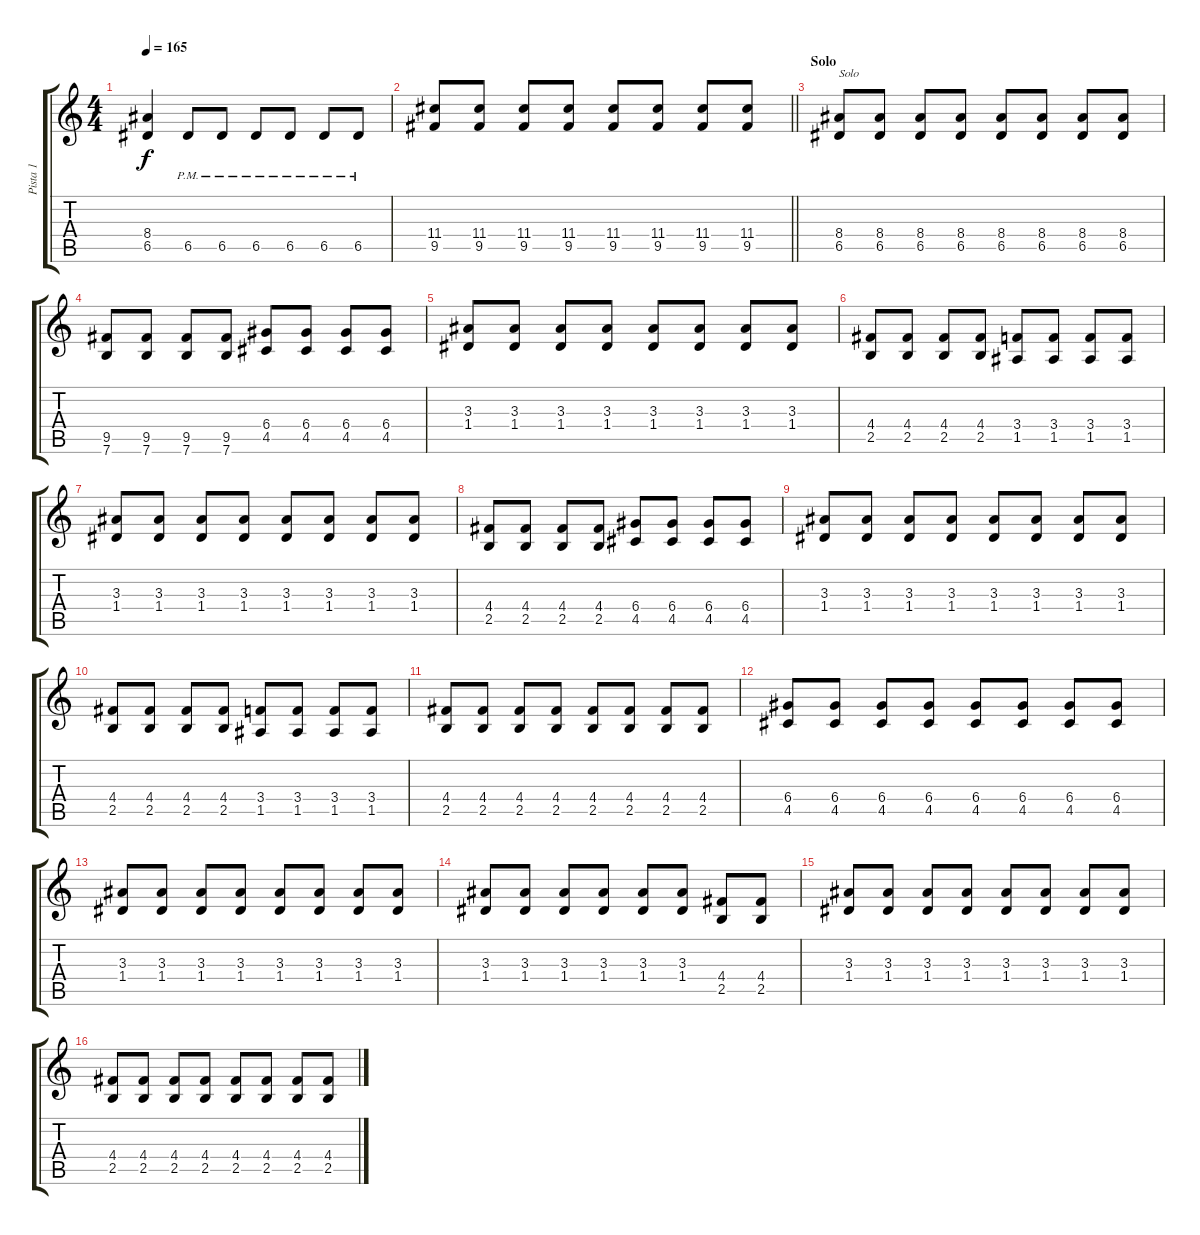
\track ("Pista 1" "Pista 1") {instrument distortionguitar}
\staff {score tabs}
\tuning (E4 B3 G3 D3 A2 E2) {hide}
\ts (4 4)
\tempo 165
\clef g2
\ks c
(8.4 6.5).4{dy f} 6.5{pm}.8 6.5{pm}.8 6.5{pm}.8 6.5{pm}.8 6.5{pm}.8 6.5{pm}.8 |
\barLineRight lightlight
(11.4 9.5).8 (11.4 9.5).8 (11.4 9.5).8 (11.4 9.5).8 (11.4 9.5).8 (11.4 9.5).8 (11.4 9.5).8 (11.4 9.5).8 |
\section ("" "Solo")
(8.4 6.5).8{txt "Solo"} (8.4 6.5).8 (8.4 6.5).8 (8.4 6.5).8 (8.4 6.5).8 (8.4 6.5).8 (8.4 6.5).8 (8.4 6.5).8 |
(9.5 7.6).8 (9.5 7.6).8 (9.5 7.6).8 (9.5 7.6).8 (6.4 4.5).8 (6.4 4.5).8 (6.4 4.5).8 (6.4 4.5).8 |
(3.3 1.4).8 (3.3 1.4).8 (3.3 1.4).8 (3.3 1.4).8 (3.3 1.4).8 (3.3 1.4).8 (3.3 1.4).8 (3.3 1.4).8 |
(4.4 2.5).8 (4.4 2.5).8 (4.4 2.5).8 (4.4 2.5).8 (3.4 1.5).8 (3.4 1.5).8 (3.4 1.5).8 (3.4 1.5).8 |
(3.3 1.4).8 (3.3 1.4).8 (3.3 1.4).8 (3.3 1.4).8 (3.3 1.4).8 (3.3 1.4).8 (3.3 1.4).8 (3.3 1.4).8 |
(4.4 2.5).8 (4.4 2.5).8 (4.4 2.5).8 (4.4 2.5).8 (6.4 4.5).8 (6.4 4.5).8 (6.4 4.5).8 (6.4 4.5).8 |
(3.3 1.4).8 (3.3 1.4).8 (3.3 1.4).8 (3.3 1.4).8 (3.3 1.4).8 (3.3 1.4).8 (3.3 1.4).8 (3.3 1.4).8 |
(4.4 2.5).8 (4.4 2.5).8 (4.4 2.5).8 (4.4 2.5).8 (3.4 1.5).8 (3.4 1.5).8 (3.4 1.5).8 (3.4 1.5).8 |
(4.4 2.5).8 (4.4 2.5).8 (4.4 2.5).8 (4.4 2.5).8 (4.4 2.5).8 (4.4 2.5).8 (4.4 2.5).8 (4.4 2.5).8 |
(6.4 4.5).8 (6.4 4.5).8 (6.4 4.5).8 (6.4 4.5).8 (6.4 4.5).8 (6.4 4.5).8 (6.4 4.5).8 (6.4 4.5).8 |
(3.3 1.4).8 (3.3 1.4).8 (3.3 1.4).8 (3.3 1.4).8 (3.3 1.4).8 (3.3 1.4).8 (3.3 1.4).8 (3.3 1.4).8 |
(3.3 1.4).8 (3.3 1.4).8 (3.3 1.4).8 (3.3 1.4).8 (3.3 1.4).8 (3.3 1.4).8 (4.4 2.5).8 (4.4 2.5).8 |
(3.3 1.4).8 (3.3 1.4).8 (3.3 1.4).8 (3.3 1.4).8 (3.3 1.4).8 (3.3 1.4).8 (3.3 1.4).8 (3.3 1.4).8 |
(4.4 2.5).8 (4.4 2.5).8 (4.4 2.5).8 (4.4 2.5).8 (4.4 2.5).8 (4.4 2.5).8 (4.4 2.5).8 (4.4 2.5).8
